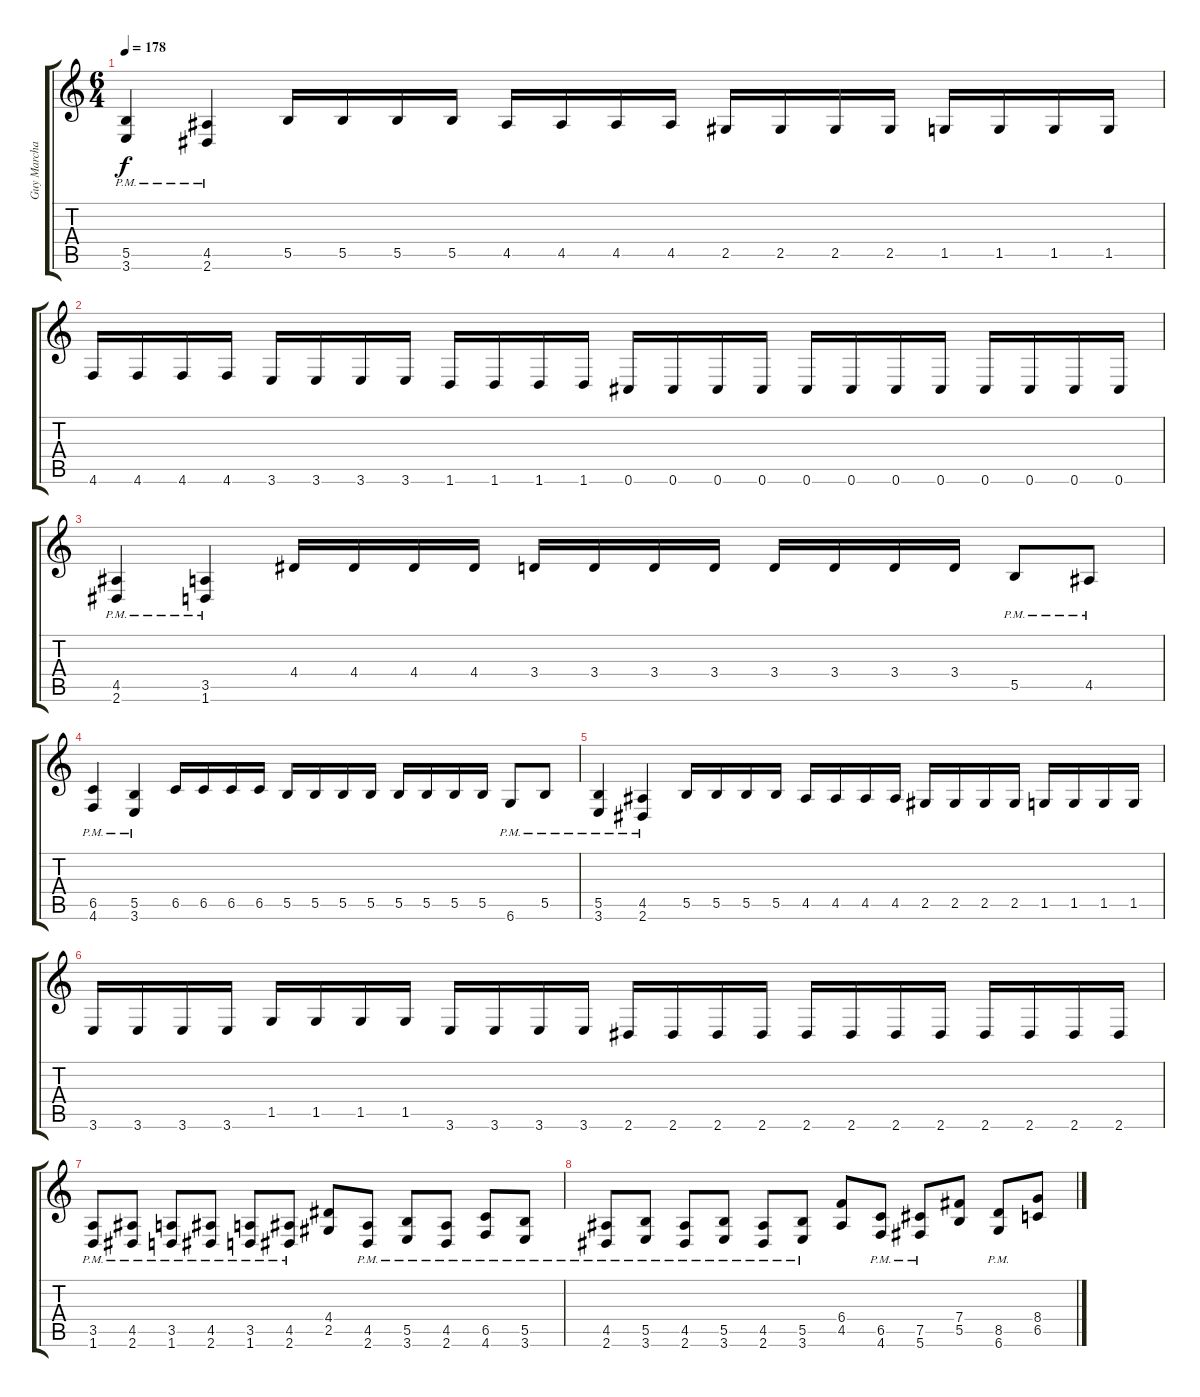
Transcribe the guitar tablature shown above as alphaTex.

\track ("Guy Marchais" "Guy Marcha") {instrument distortionguitar}
\staff {score tabs}
\tuning (Db4 Ab3 E3 B2 Gb2 Db2) {hide}
\ts (6 4)
\tempo 178
\clef g2
\ks c
(5.5{pm} 3.6{pm}).4{dy f} (4.5{pm} 2.6{pm}).4 5.5.16 5.5.16 5.5.16 5.5.16 4.5.16 4.5.16 4.5.16 4.5.16 2.5.16 2.5.16 2.5.16 2.5.16 1.5.16 1.5.16 1.5.16 1.5.16 |
4.6.16 4.6.16 4.6.16 4.6.16 3.6.16 3.6.16 3.6.16 3.6.16 1.6.16 1.6.16 1.6.16 1.6.16 0.6.16 0.6.16 0.6.16 0.6.16 0.6.16 0.6.16 0.6.16 0.6.16 0.6.16 0.6.16 0.6.16 0.6.16 |
(4.5{pm} 2.6{pm}).4 (3.5{pm} 1.6{pm}).4 4.4.16 4.4.16 4.4.16 4.4.16 3.4.16 3.4.16 3.4.16 3.4.16 3.4.16 3.4.16 3.4.16 3.4.16 5.5{pm}.8 4.5{pm}.8 |
(6.5{pm} 4.6{pm}).4 (5.5{pm} 3.6{pm}).4 6.5.16 6.5.16 6.5.16 6.5.16 5.5.16 5.5.16 5.5.16 5.5.16 5.5.16 5.5.16 5.5.16 5.5.16 6.6{pm}.8 5.5{pm}.8 |
(5.5{pm} 3.6{pm}).4 (4.5{pm} 2.6{pm}).4 5.5.16 5.5.16 5.5.16 5.5.16 4.5.16 4.5.16 4.5.16 4.5.16 2.5.16 2.5.16 2.5.16 2.5.16 1.5.16 1.5.16 1.5.16 1.5.16 |
3.6.16 3.6.16 3.6.16 3.6.16 1.5.16 1.5.16 1.5.16 1.5.16 3.6.16 3.6.16 3.6.16 3.6.16 2.6.16 2.6.16 2.6.16 2.6.16 2.6.16 2.6.16 2.6.16 2.6.16 2.6.16 2.6.16 2.6.16 2.6.16 |
(3.5{pm} 1.6{pm}).8 (4.5{pm} 2.6{pm}).8 (3.5{pm} 1.6{pm}).8 (4.5{pm} 2.6{pm}).8 (3.5{pm} 1.6{pm}).8 (4.5{pm} 2.6{pm}).8 (4.4 2.5).8 (4.5{pm} 2.6{pm}).8 (5.5{pm} 3.6{pm}).8 (4.5{pm} 2.6{pm}).8 (6.5{pm} 4.6{pm}).8 (5.5{pm} 3.6{pm}).8 |
(4.5{pm} 2.6{pm}).8 (5.5{pm} 3.6{pm}).8 (4.5{pm} 2.6{pm}).8 (5.5{pm} 3.6{pm}).8 (4.5{pm} 2.6{pm}).8 (5.5{pm} 3.6{pm}).8 (6.4 4.5).8 (6.5{pm} 4.6{pm}).8 (7.5{pm} 5.6{pm}).8 (7.4 5.5).8 (8.5{pm} 6.6{pm}).8 (8.4 6.5).8
